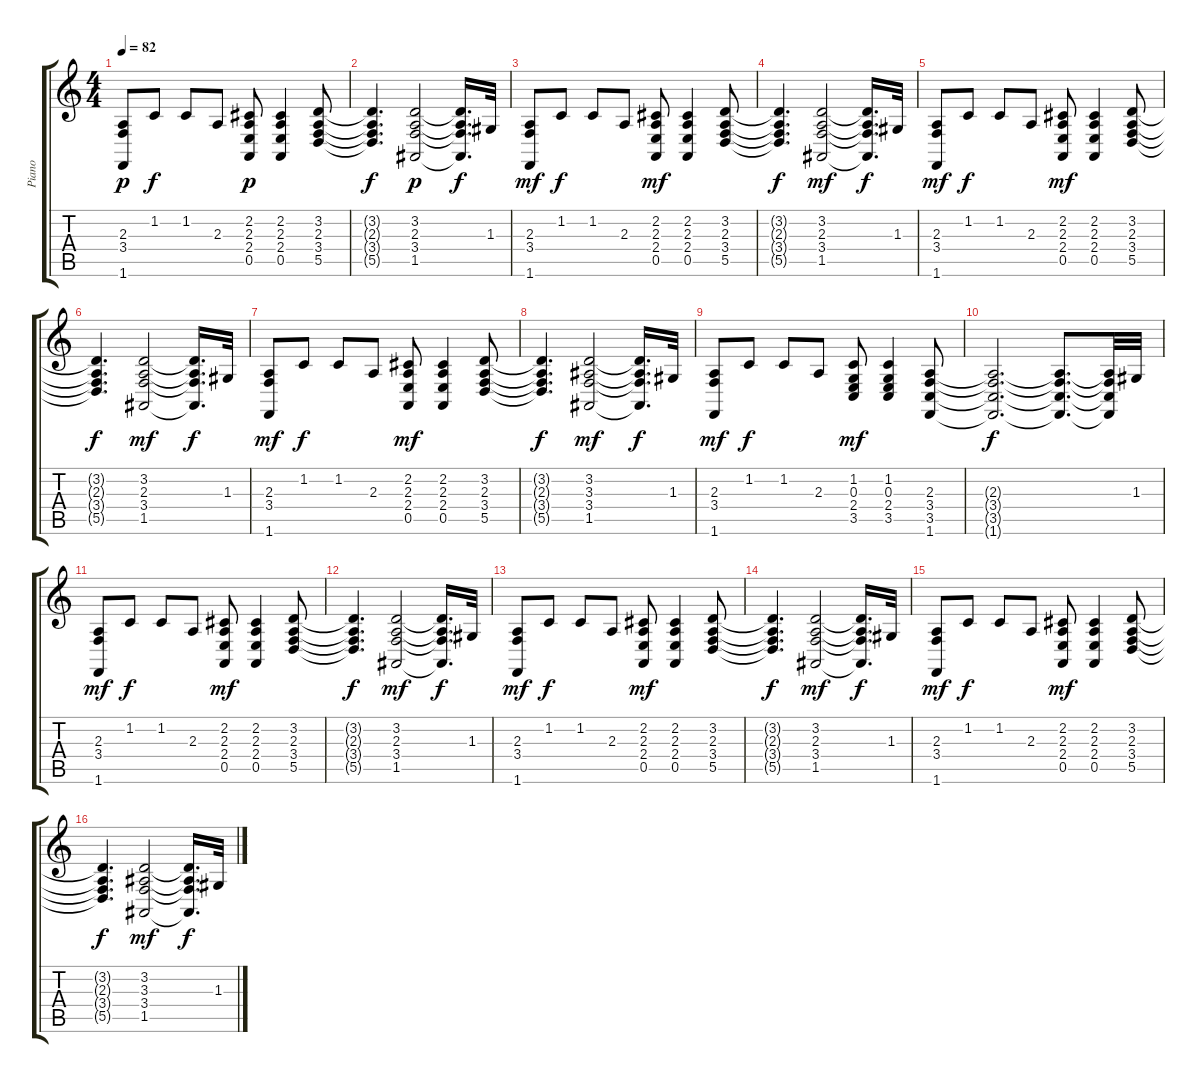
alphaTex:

\track ("Piano" "Piano") {instrument acousticgrandpiano}
\staff {score tabs}
\tuning (E4 B3 G3 D3 A2 E2) {hide}
\ts (4 4)
\tempo 82
\clef g2
\ks c
(2.3 3.4 1.6).8{dy p} 1.2.8{dy f} 1.2.8 2.3.8 (2.2 2.3 2.4 0.5).8{dy p} (2.2 2.3 2.4 0.5).4 (3.2 2.3 3.4 5.5).8 |
(3.2{t} 2.3{t} 3.4{t} 5.5{t}).4{d dy f} (3.2 2.3 3.4 1.5).2{dy p} (3.2{t} 2.3{t} 3.4{t} 1.5{t}).16{d dy f} 1.3.32 |
(2.3 3.4 1.6).8{dy mf} 1.2.8{dy f} 1.2.8 2.3.8 (2.2 2.3 2.4 0.5).8{dy mf} (2.2 2.3 2.4 0.5).4 (3.2 2.3 3.4 5.5).8 |
(3.2{t} 2.3{t} 3.4{t} 5.5{t}).4{d dy f} (3.2 2.3 3.4 1.5).2{dy mf} (3.2{t} 2.3{t} 3.4{t} 1.5{t}).16{d dy f} 1.3.32 |
(2.3 3.4 1.6).8{dy mf} 1.2.8{dy f} 1.2.8 2.3.8 (2.2 2.3 2.4 0.5).8{dy mf} (2.2 2.3 2.4 0.5).4 (3.2 2.3 3.4 5.5).8 |
(3.2{t} 2.3{t} 3.4{t} 5.5{t}).4{d dy f} (3.2 2.3 3.4 1.5).2{dy mf} (3.2{t} 2.3{t} 3.4{t} 1.5{t}).16{d dy f} 1.3.32 |
(2.3 3.4 1.6).8{dy mf} 1.2.8{dy f} 1.2.8 2.3.8 (2.2 2.3 2.4 0.5).8{dy mf} (2.2 2.3 2.4 0.5).4 (3.2 2.3 3.4 5.5).8 |
(3.2{t} 2.3{t} 3.4{t} 5.5{t}).4{d dy f} (3.2 3.3 3.4 1.5).2{dy mf} (3.2{t} 3.3{t} 3.4{t} 1.5{t}).16{d dy f} 1.3.32 |
(2.3 3.4 1.6).8{dy mf} 1.2.8{dy f} 1.2.8 2.3.8 (1.2 0.3 2.4 3.5).8{dy mf} (1.2 0.3 2.4 3.5).4 (2.3 3.4 3.5 1.6).8 |
(2.3{t} 3.4{t} 3.5{t} 1.6{t}).2{d dy f} (2.3{t} 3.4{t} 3.5{t} 1.6{t}).8{d} (2.3{t} 3.4{t} 3.5{t} 1.6{t}).32 1.3.32 |
(2.3 3.4 1.6).8{dy mf} 1.2.8{dy f} 1.2.8 2.3.8 (2.2 2.3 2.4 0.5).8{dy mf} (2.2 2.3 2.4 0.5).4 (3.2 2.3 3.4 5.5).8 |
(3.2{t} 2.3{t} 3.4{t} 5.5{t}).4{d dy f} (3.2 2.3 3.4 1.5).2{dy mf} (3.2{t} 2.3{t} 3.4{t} 1.5{t}).16{d dy f} 1.3.32 |
(2.3 3.4 1.6).8{dy mf} 1.2.8{dy f} 1.2.8 2.3.8 (2.2 2.3 2.4 0.5).8{dy mf} (2.2 2.3 2.4 0.5).4 (3.2 2.3 3.4 5.5).8 |
(3.2{t} 2.3{t} 3.4{t} 5.5{t}).4{d dy f} (3.2 2.3 3.4 1.5).2{dy mf} (3.2{t} 2.3{t} 3.4{t} 1.5{t}).16{d dy f} 1.3.32 |
(2.3 3.4 1.6).8{dy mf} 1.2.8{dy f} 1.2.8 2.3.8 (2.2 2.3 2.4 0.5).8{dy mf} (2.2 2.3 2.4 0.5).4 (3.2 2.3 3.4 5.5).8 |
(3.2{t} 2.3{t} 3.4{t} 5.5{t}).4{d dy f} (3.2 3.3 3.4 1.5).2{dy mf} (3.2{t} 3.3{t} 3.4{t} 1.5{t}).16{d dy f} 1.3.32
